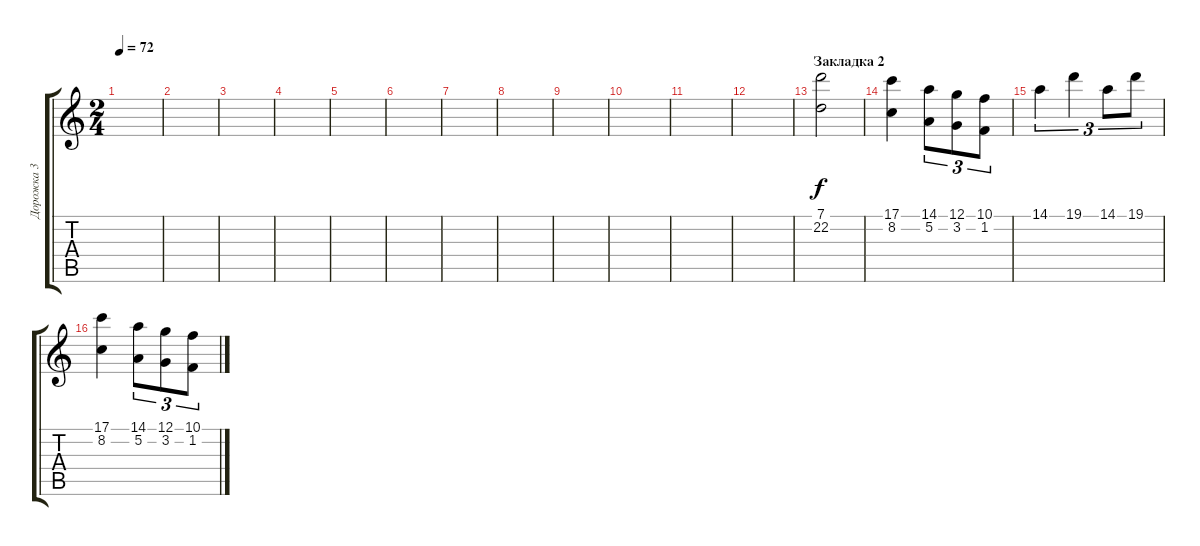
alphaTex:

\track ("Дорожка 3" "Дорожка 3") {instrument choiraahs}
\staff {score tabs}
\tuning (G4 E4 A3 D3 G2 C2) {hide}
\ts (2 4)
\tempo 72
\clef g2
\ks c
|
|
|
|
|
|
|
|
|
|
|
|
\section ("" "Закладка 2")
(7.1 22.2).2 |
(17.1 8.2).4 (14.1 5.2).8{tu (3 2)} (12.1 3.2).8{tu (3 2)} (10.1 1.2).8{tu (3 2)} |
14.1.4{tu (3 2)} 19.1.4{tu (3 2)} 14.1.8{tu (3 2)} 19.1.8{tu (3 2)} |
(17.1 8.2).4 (14.1 5.2).8{tu (3 2)} (12.1 3.2).8{tu (3 2)} (10.1 1.2).8{tu (3 2)}
